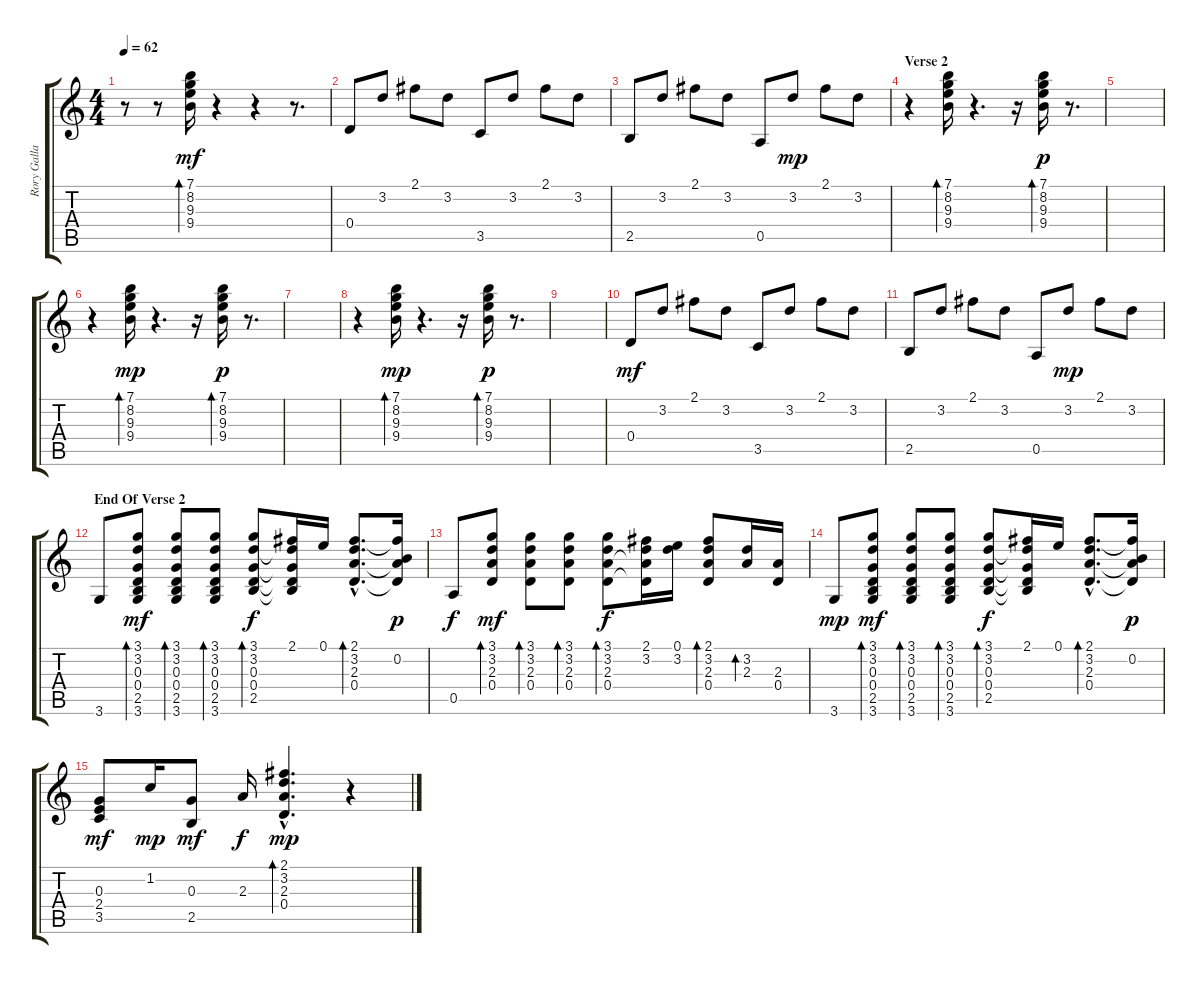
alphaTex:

\track ("Rory Gallagher" "Rory Galla") {instrument electricguitarclean}
\staff {score tabs}
\tuning (E4 B3 G3 D3 A2 E2) {hide}
\ts (4 4)
\tempo 62
\clef g2
\ks c
r.8{dy p} r.8 (7.1 8.2 9.3 9.4).16{bd 30 dy mf} r.4 r.4 r.8{d} |
0.4.8 3.2.8 2.1.8 3.2.8 3.5.8 3.2.8 2.1.8 3.2.8 |
2.5.8 3.2.8 2.1.8 3.2.8 0.5.8 3.2.8{dy mp} 2.1.8 3.2.8 |
\section ("" "Verse 2")
r.4 (7.1 8.2 9.3 9.4).16{bd 30} r.4{d} r.16 (7.1 8.2 9.3 9.4).16{bd 30 dy p} r.8{d} |
|
r.4 (7.1 8.2 9.3 9.4).16{bd 30 dy mp} r.4{d} r.16 (7.1 8.2 9.3 9.4).16{bd 30 dy p} r.8{d} |
|
r.4 (7.1 8.2 9.3 9.4).16{bd 30 dy mp} r.4{d} r.16 (7.1 8.2 9.3 9.4).16{bd 30 dy p} r.8{d} |
|
0.4.8{dy mf} 3.2.8 2.1.8 3.2.8 3.5.8 3.2.8 2.1.8 3.2.8 |
2.5.8 3.2.8 2.1.8 3.2.8 0.5.8 3.2.8{dy mp} 2.1.8 3.2.8 |
\section ("" "End Of Verse 2")
3.6.8 (3.1 3.2 0.3 0.4 2.5 3.6).8{bd 60 dy mf} (3.1 3.2 0.3 0.4 2.5 3.6).8{bd 60} (3.1 3.2 0.3 0.4 2.5 3.6).8{bd 60} (3.1 3.2 0.3 0.4 2.5).8{bd 30 dy f} (2.1 3.2{t} 0.3{t} 0.4{t} 2.5{t}).16 0.1.16 (2.1{hac} 3.2{hac} 2.3{hac} 0.4{hac}).8{d bd 60} (2.1{t} 0.2 2.3{t} 0.4{t}).16{dy p} |
0.5.8{dy f} (3.1 3.2 2.3 0.4).8{bd 60 dy mf} (3.1 3.2 2.3 0.4).8{bd 60} (3.1 3.2 2.3 0.4).8{bd 60} (3.1 3.2 2.3 0.4).8{bd 30 dy f} (2.1 3.2 2.3{t} 0.4{t}).16 (0.1 3.2).16 (2.1 3.2 2.3 0.4).8{bd 60} (3.2 2.3).16{bd 60} (2.3 0.4).16 |
3.6.8{dy mp} (3.1 3.2 0.3 0.4 2.5 3.6).8{bd 60 dy mf} (3.1 3.2 0.3 0.4 2.5 3.6).8{bd 60} (3.1 3.2 0.3 0.4 2.5 3.6).8{bd 60} (3.1 3.2 0.3 0.4 2.5).8{bd 30 dy f} (2.1 3.2{t} 0.3{t} 0.4{t} 2.5{t}).16 0.1.16 (2.1{hac} 3.2{hac} 2.3{hac} 0.4{hac}).8{d bd 60} (2.1{t} 0.2 2.3{t} 0.4{t}).16{dy p} |
(0.3 2.4 3.5).8{dy mf} 1.2.16{dy mp} (0.3 2.5).8{dy mf} 2.3.16{dy f} (2.1{hac} 3.2{hac} 2.3{hac} 0.4{hac}).4{d bd 60 dy mp} r.4
